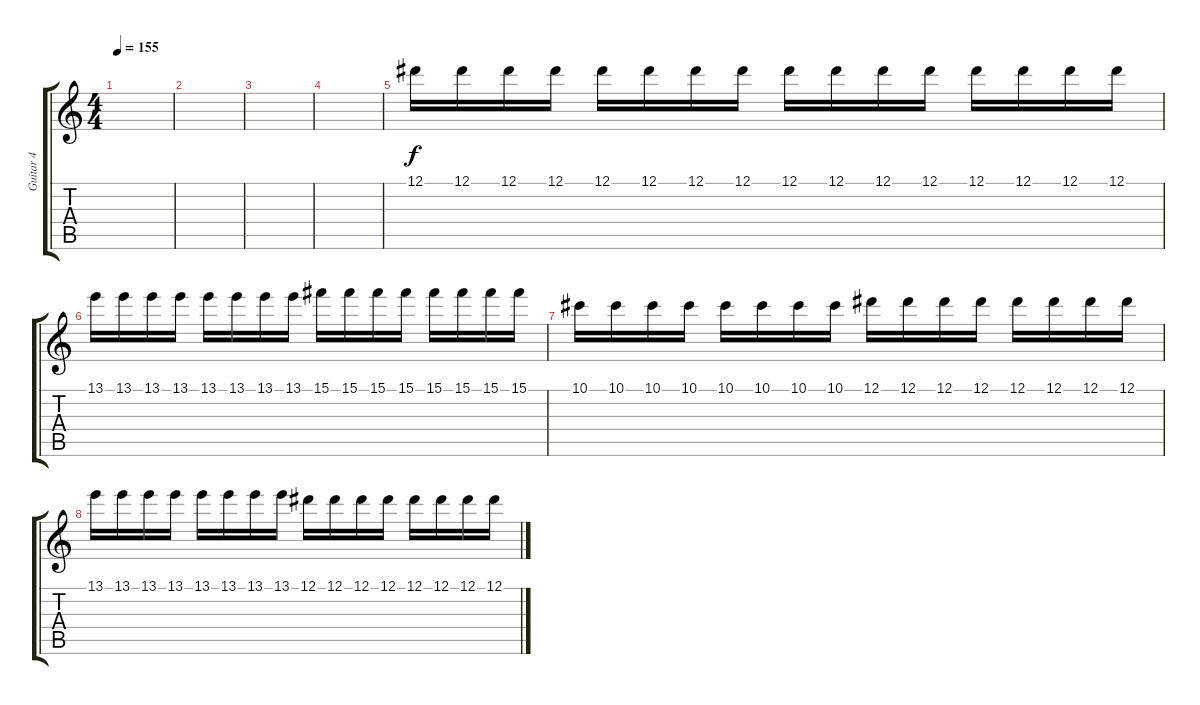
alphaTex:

\track ("Guitar 4" "Guitar 4") {instrument acousticguitarsteel}
\staff {score tabs}
\tuning (Eb4 Bb3 Gb3 Db3 Ab2 Db2) {hide}
\ts (4 4)
\tempo 155
\clef g2
\ks c
|
|
|
|
12.1.16 12.1.16 12.1.16 12.1.16 12.1.16 12.1.16 12.1.16 12.1.16 12.1.16 12.1.16 12.1.16 12.1.16 12.1.16 12.1.16 12.1.16 12.1.16 |
13.1.16 13.1.16 13.1.16 13.1.16 13.1.16 13.1.16 13.1.16 13.1.16 15.1.16 15.1.16 15.1.16 15.1.16 15.1.16 15.1.16 15.1.16 15.1.16 |
10.1.16 10.1.16 10.1.16 10.1.16 10.1.16 10.1.16 10.1.16 10.1.16 12.1.16 12.1.16 12.1.16 12.1.16 12.1.16 12.1.16 12.1.16 12.1.16 |
13.1.16 13.1.16 13.1.16 13.1.16 13.1.16 13.1.16 13.1.16 13.1.16 12.1.16 12.1.16 12.1.16 12.1.16 12.1.16 12.1.16 12.1.16 12.1.16
